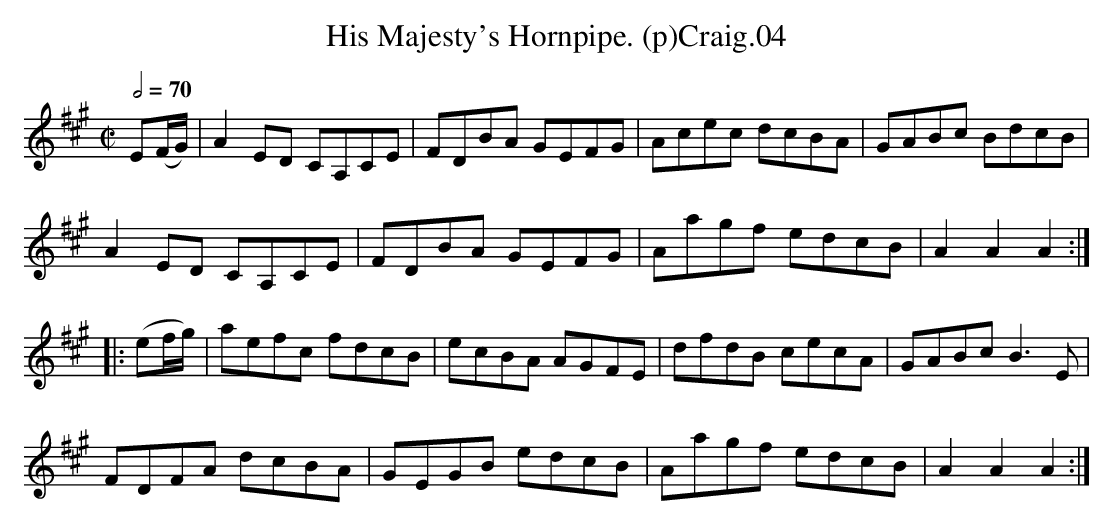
X:1
T:His Majesty's Hornpipe. (p)Craig.04
M:C|
L:1/8
Q:1/2=70
K:A
E(F/G/) | A2 ED CA,CE | FDBA GEFG | Acec dcBA | GABc BdcB |
A2 ED CA,CE | FDBA GEFG | Aagf edcB | A2A2A2 :|
|: (ef/g/) | aefc fdcB | ecBA AGFE | dfdB cecA | GABc B3 E |
FDFA dcBA | GEGB edcB | Aagf edcB | A2A2A2 :|
